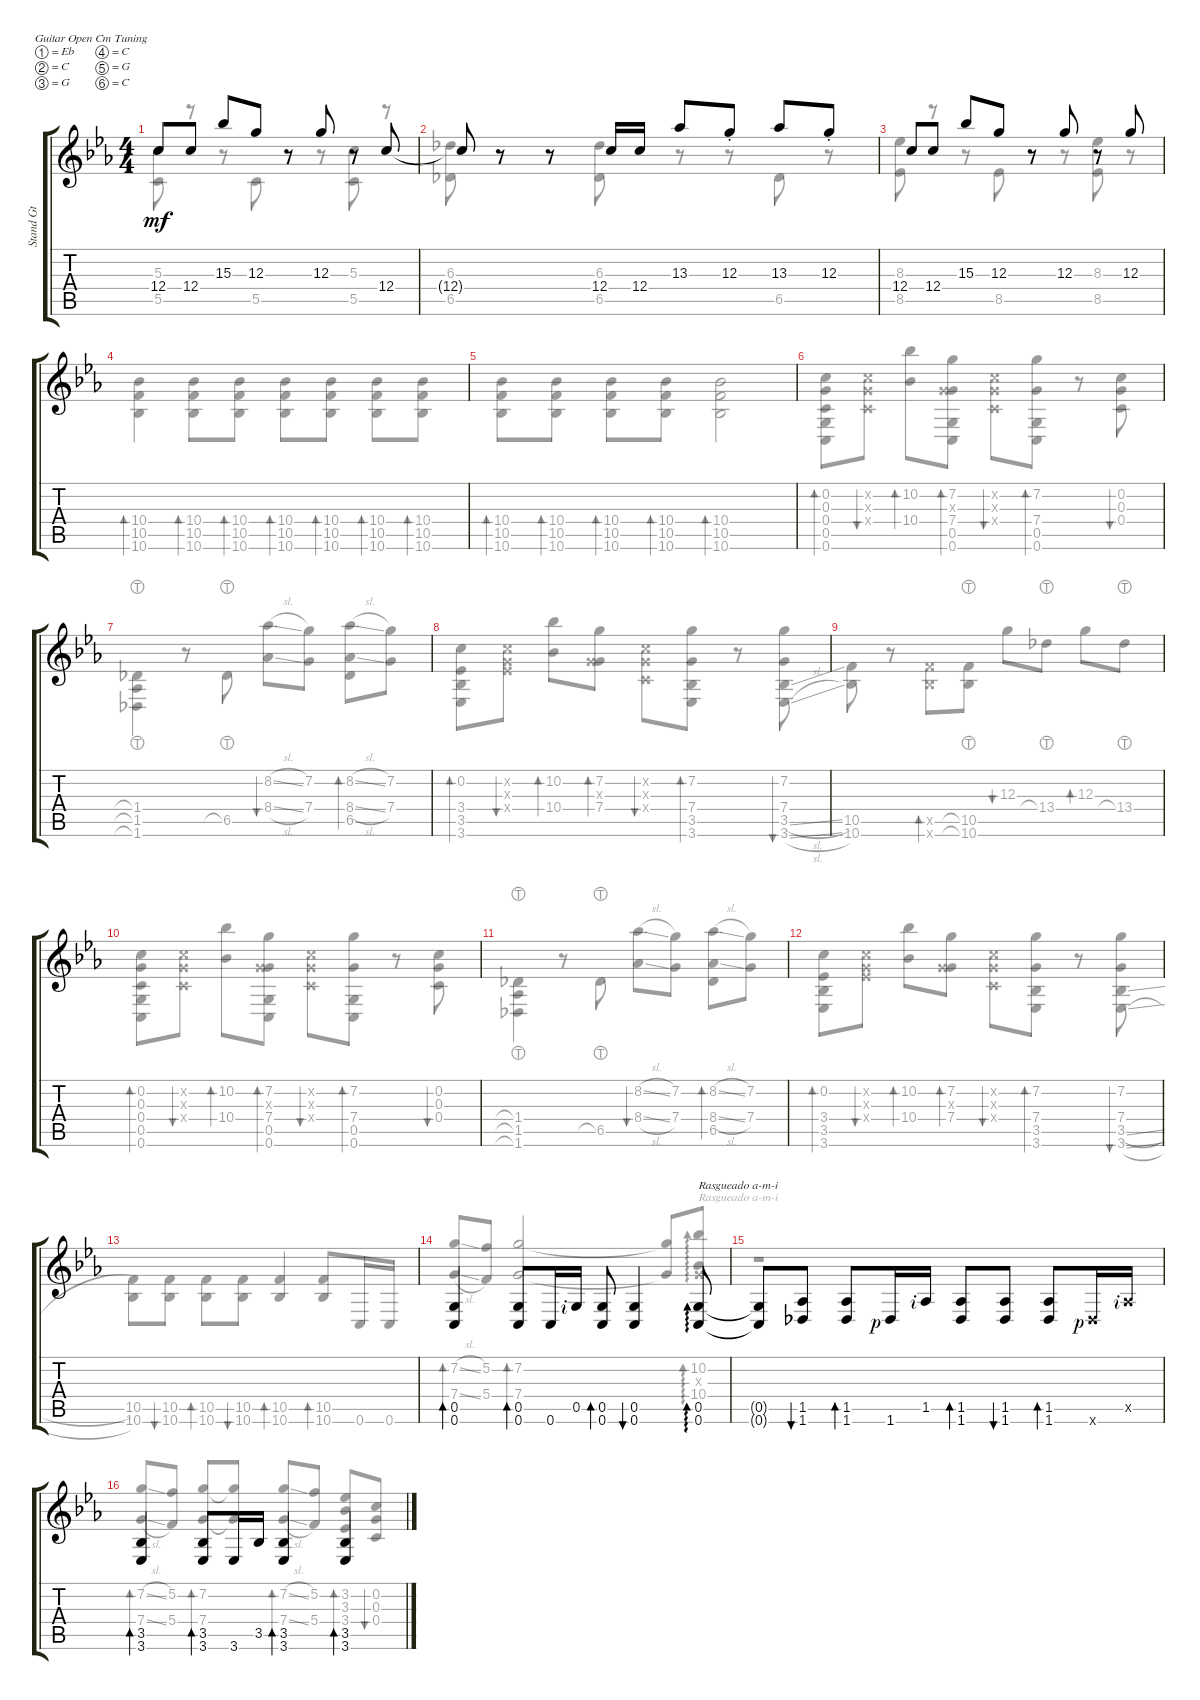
\defaultSystemsLayout 4
\bracketExtendMode groupsimilarinstruments
\otherSystemsTrackNameOrientation horizontal
\track ("Standard Guitar" "Stand Gt") {instrument acousticguitarsteel}
\staff {score tabs}
\tuning (Eb4 C4 G3 C3 G2 C2)
\voice
\ts (4 4)
\tempo (140 hide)
\clef g2
\ks cminor
12.4.8{dy mf} 12.4.8 15.3.8 12.3.8 r.8 12.3.8 r.8 12.4.8 |
12.4{t}.8 r.8 r.8 12.4.16 12.4.16 13.3.8 12.3{st}.8 13.3.8 12.3{st}.8 |
12.4.8 12.4.8 15.3.8 12.3.8 r.8 12.3.8 r.8 12.3.8 |
|
|
|
|
|
|
|
|
|
|
(0.6 0.5).4{bd 30} (0.6 0.5).8{bd 30} 0.6.16 0.5{rf 2}.16 (0.6 0.5).8{bd 30} (0.5 0.6).4{bu 30} (0.6 0.5).8{ad 0 txt "Rasgueado a-m-i"} |
(0.5{t} 0.6{t}).8 (1.5 1.6).8{bu 30} (1.5 1.6).8{bd 30} 1.6{rf 1}.16 1.5{rf 2}.16 (1.5 1.6).8{bd 30} (1.6 1.5).8{bu 30} (1.5 1.6).8{bd 30} 1.6{x rf 1}.16 1.5{x rf 2}.16 |
(3.6 3.5).4{bd 30} (3.6 3.5).8{bd 30} 3.6.16 3.5.16 (3.6 3.5).4{bd 30} (3.5 3.6).4{bd 30}
\voice
\clef g2
\ottava regular
\simile none
\ks cminor
(5.5 5.3).8{dy mf} r.8 r.8 5.5.8 r.8 r.8 (5.5 5.3).8 r.8 |
(6.3 6.5).8 r.8 r.8 (6.5 6.3).8 r.8 r.8 6.5.8 r.8 |
(8.3 8.5).8 r.8 r.8 8.5.8 r.8 r.8 (8.5 8.3).8 r.8 |
(10.6 10.5 10.4).4{bd 30} (10.6 10.5 10.4).8{bd 30} (10.6 10.5 10.4).8{bd 30} (10.6 10.5 10.4).8{bd 30} (10.6 10.5 10.4).8{bd 30} (10.6 10.5 10.4).8{bd 30} (10.6 10.5 10.4).8{bd 30} |
(10.6 10.5 10.4).8{bd 30} (10.6 10.5 10.4).8{bd 30} (10.6 10.5 10.4).8{bd 30} (10.6 10.5 10.4).8{bd 30} (10.6 10.5 10.4).2{bd 30} |
(0.6 0.5 0.4 0.3 0.2).8{bd 30} (0.2{x} 0.3{x} 0.4{x}).8{bu 30} (10.2 10.4).8{bd 30} (7.2 7.4 0.5 0.6 0.3{x}).8{bd 30} (0.2{x} 0.4{x} 0.3{x}).8{bu 30} (7.2 7.4 0.6 0.5).8{bd 30} r.8 (0.2 0.4 0.3).8{bu 30} |
(1.6{lht} 1.5{lht} 1.4{lht}).4 r.8 6.5{lht}.8 (8.4{sl} 8.2{sl}).8{bu 30} (7.4 7.2).8 (8.4{sl} 8.2{sl} 6.5).8{bd 30} (7.4 7.2).8 |
(3.6 3.5 3.4 0.2).8{bd 30} (0.2{x} 0.3{x} 3.4{x}).8{bu 30} (10.2 10.4).8{bd 30} (7.2 7.4 0.3{x}).8{bd 30} (0.2{x} 0.4{x} 0.3{x}).8{bu 30} (7.2 7.4 3.6 3.5).8{bd 30} r.8 (7.2 7.4 3.5{sl} 3.6{sl}).8{bu 30} |
(10.5 10.6).8 r.8 (10.5{x} 10.6{x}).8{bd 30} (10.5{lht} 10.6{lht}).8 12.3.8{bu 30} 13.4{lht}.8 12.3.8{bd 30} 13.4{lht}.8 |
(0.6 0.5 0.4 0.3 0.2).8{bd 30} (0.2{x} 0.3{x} 0.4{x}).8{bu 30} (10.2 10.4).8{bd 30} (7.2 7.4 0.5 0.6 0.3{x}).8{bd 30} (0.2{x} 0.4{x} 0.3{x}).8{bu 30} (7.2 7.4 0.6 0.5).8{bd 30} r.8 (0.2 0.4 0.3).8{bu 30} |
(1.6{lht} 1.5{lht} 1.4{lht}).4 r.8 6.5{lht}.8 (8.4{sl} 8.2{sl}).8{bu 30} (7.4 7.2).8 (8.4{sl} 8.2{sl} 6.5).8{bd 30} (7.4 7.2).8 |
(3.6 3.5 3.4 0.2).8{bd 30} (0.2{x} 0.3{x} 3.4{x}).8{bu 30} (10.2 10.4).8{bd 30} (7.2 7.4 0.3{x}).8{bd 30} (0.2{x} 0.4{x} 0.3{x}).8{bu 30} (7.2 7.4 3.6 3.5).8{bd 30} r.8 (7.2 7.4 3.5{sl} 3.6{sl}).8{bu 30} |
(10.5 10.6).8 (10.5 10.6).8{bu 30} (10.5 10.6).8{bd 30} (10.5 10.6).8{bu 30} (10.5 10.6).4{bd 30} (10.5 10.6).8{bd 30 beam invert} 0.6.16 0.6.16 |
(7.2{sl} 7.4{sl}).8{bd 30 beam invert} (5.2 5.4).8 (7.2 7.4).2{bd 30 beam invert} (7.2{t} 7.4{t}).8{beam invert} (10.2 10.4 0.3{x}).8{ad 0 txt "Rasgueado a-m-i"} |
r.1 |
(7.2{sl} 7.4{sl}).8{bd 30 beam invert} (5.2 5.4).8 (7.2 7.4).8{bd 30 beam invert} (7.2{t} 7.4{t}).8 (7.2{sl} 7.4{sl}).8{bd 30 beam invert} (5.2 5.4).8 (3.2 3.4 3.3).8{bd 30 beam invert} (0.2 0.3 0.4).8{bu 30}
